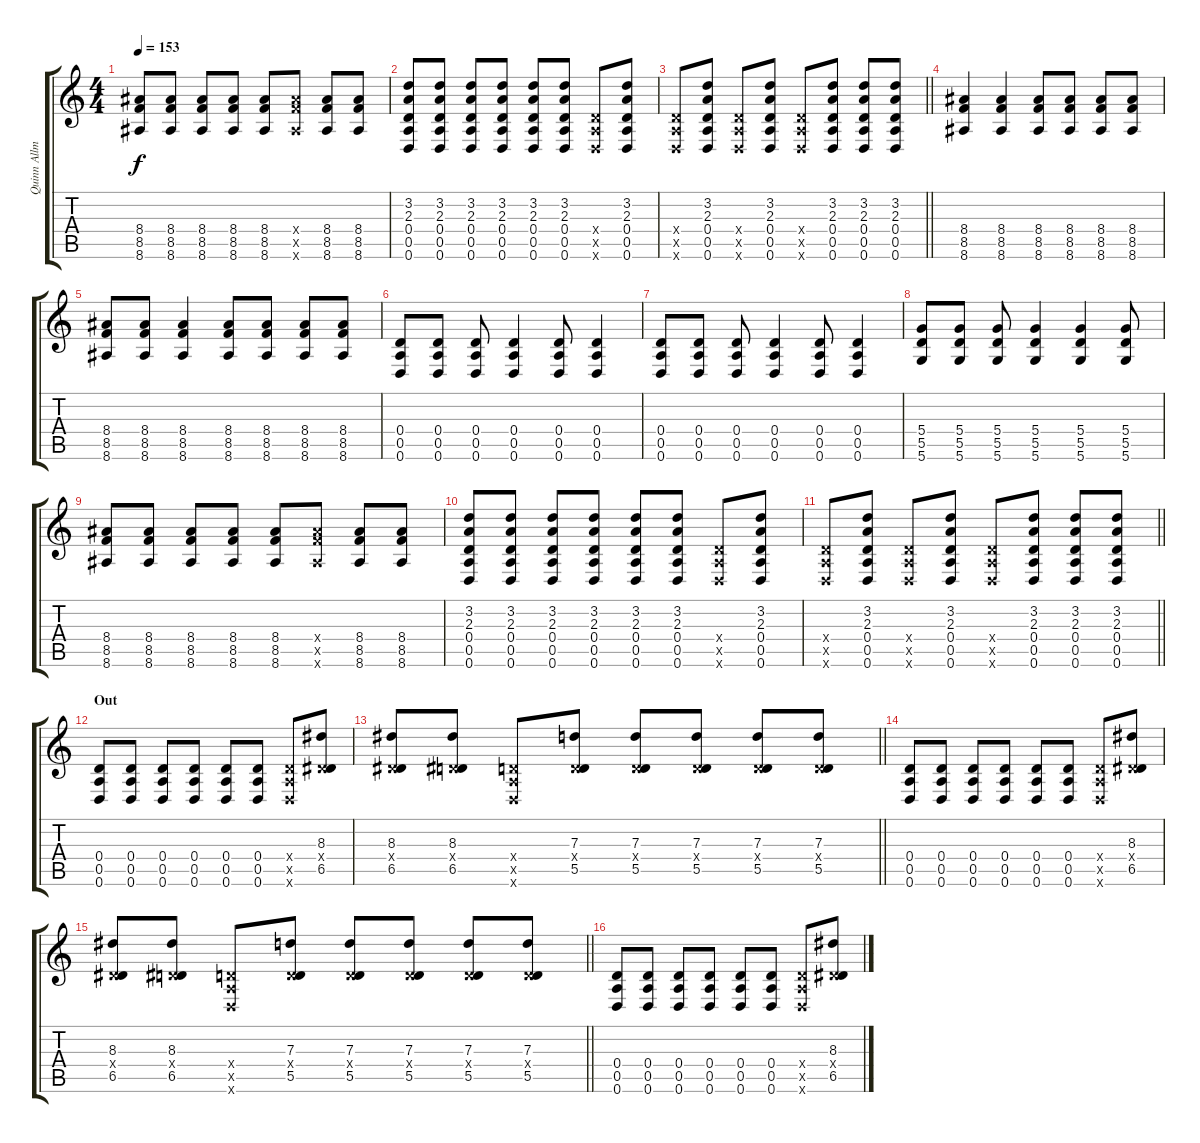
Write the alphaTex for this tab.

\track ("Quinn Allman - Lead" "Quinn Allm") {instrument distortionguitar}
\staff {score tabs}
\tuning (E4 B3 G3 D3 A2 D2) {hide}
\ts (4 4)
\tempo 153
\clef g2
\ks c
(8.4 8.5 8.6).8{dy f} (8.4 8.5 8.6).8 (8.4 8.5 8.6).8 (8.4 8.5 8.6).8 (8.4 8.5 8.6).8 (8.4{x} 8.5{x} 8.6{x}).8 (8.4 8.5 8.6).8 (8.4 8.5 8.6).8 |
(3.2 2.3 0.4 0.5 0.6).8 (3.2 2.3 0.4 0.5 0.6).8 (3.2 2.3 0.4 0.5 0.6).8 (3.2 2.3 0.4 0.5 0.6).8 (3.2 2.3 0.4 0.5 0.6).8 (3.2 2.3 0.4 0.5 0.6).8 (0.4{x} 0.5{x} 0.6{x}).8 (3.2 2.3 0.4 0.5 0.6).8 |
\barLineRight lightlight
(0.4{x} 0.5{x} 0.6{x}).8 (3.2 2.3 0.4 0.5 0.6).8 (0.4{x} 0.5{x} 0.6{x}).8 (3.2 2.3 0.4 0.5 0.6).8 (0.4{x} 0.5{x} 0.6{x}).8 (3.2 2.3 0.4 0.5 0.6).8 (3.2 2.3 0.4 0.5 0.6).8 (3.2 2.3 0.4 0.5 0.6).8 |
(8.4 8.5 8.6).4 (8.4 8.5 8.6).4 (8.4 8.5 8.6).8 (8.4 8.5 8.6).8 (8.4 8.5 8.6).8 (8.4 8.5 8.6).8 |
(8.4 8.5 8.6).8 (8.4 8.5 8.6).8 (8.4 8.5 8.6).4 (8.4 8.5 8.6).8 (8.4 8.5 8.6).8 (8.4 8.5 8.6).8 (8.4 8.5 8.6).8 |
(0.4 0.5 0.6).8 (0.4 0.5 0.6).8 (0.4 0.5 0.6).8 (0.4 0.5 0.6).4 (0.4 0.5 0.6).8 (0.4 0.5 0.6).4 |
(0.4 0.5 0.6).8 (0.4 0.5 0.6).8 (0.4 0.5 0.6).8 (0.4 0.5 0.6).4 (0.4 0.5 0.6).8 (0.4 0.5 0.6).4 |
(5.4 5.5 5.6).8 (5.4 5.5 5.6).8 (5.4 5.5 5.6).8 (5.4 5.5 5.6).4 (5.4 5.5 5.6).4 (5.4 5.5 5.6).8 |
(8.4 8.5 8.6).8 (8.4 8.5 8.6).8 (8.4 8.5 8.6).8 (8.4 8.5 8.6).8 (8.4 8.5 8.6).8 (8.4{x} 8.5{x} 8.6{x}).8 (8.4 8.5 8.6).8 (8.4 8.5 8.6).8 |
(3.2 2.3 0.4 0.5 0.6).8 (3.2 2.3 0.4 0.5 0.6).8 (3.2 2.3 0.4 0.5 0.6).8 (3.2 2.3 0.4 0.5 0.6).8 (3.2 2.3 0.4 0.5 0.6).8 (3.2 2.3 0.4 0.5 0.6).8 (0.4{x} 0.5{x} 0.6{x}).8 (3.2 2.3 0.4 0.5 0.6).8 |
\barLineRight lightlight
(0.4{x} 0.5{x} 0.6{x}).8 (3.2 2.3 0.4 0.5 0.6).8 (0.4{x} 0.5{x} 0.6{x}).8 (3.2 2.3 0.4 0.5 0.6).8 (0.4{x} 0.5{x} 0.6{x}).8 (3.2 2.3 0.4 0.5 0.6).8 (3.2 2.3 0.4 0.5 0.6).8 (3.2 2.3 0.4 0.5 0.6).8 |
\section ("" "Out")
(0.4 0.5 0.6).8 (0.4 0.5 0.6).8 (0.4 0.5 0.6).8 (0.4 0.5 0.6).8 (0.4 0.5 0.6).8 (0.4 0.5 0.6).8 (0.4{x} 0.5{x} 0.6{x}).8 (8.3 0.4{x} 6.5).8 |
\barLineRight lightlight
(8.3 0.4{x} 6.5).8 (8.3 0.4{x} 6.5).8 (0.4{x} 0.5{x} 0.6{x}).8 (7.3 0.4{x} 5.5).8 (7.3 0.4{x} 5.5).8 (7.3 0.4{x} 5.5).8 (7.3 0.4{x} 5.5).8 (7.3 0.4{x} 5.5).8 |
(0.4 0.5 0.6).8 (0.4 0.5 0.6).8 (0.4 0.5 0.6).8 (0.4 0.5 0.6).8 (0.4 0.5 0.6).8 (0.4 0.5 0.6).8 (0.4{x} 0.5{x} 0.6{x}).8 (8.3 0.4{x} 6.5).8 |
\barLineRight lightlight
(8.3 0.4{x} 6.5).8 (8.3 0.4{x} 6.5).8 (0.4{x} 0.5{x} 0.6{x}).8 (7.3 0.4{x} 5.5).8 (7.3 0.4{x} 5.5).8 (7.3 0.4{x} 5.5).8 (7.3 0.4{x} 5.5).8 (7.3 0.4{x} 5.5).8 |
(0.4 0.5 0.6).8 (0.4 0.5 0.6).8 (0.4 0.5 0.6).8 (0.4 0.5 0.6).8 (0.4 0.5 0.6).8 (0.4 0.5 0.6).8 (0.4{x} 0.5{x} 0.6{x}).8 (8.3 0.4{x} 6.5).8
